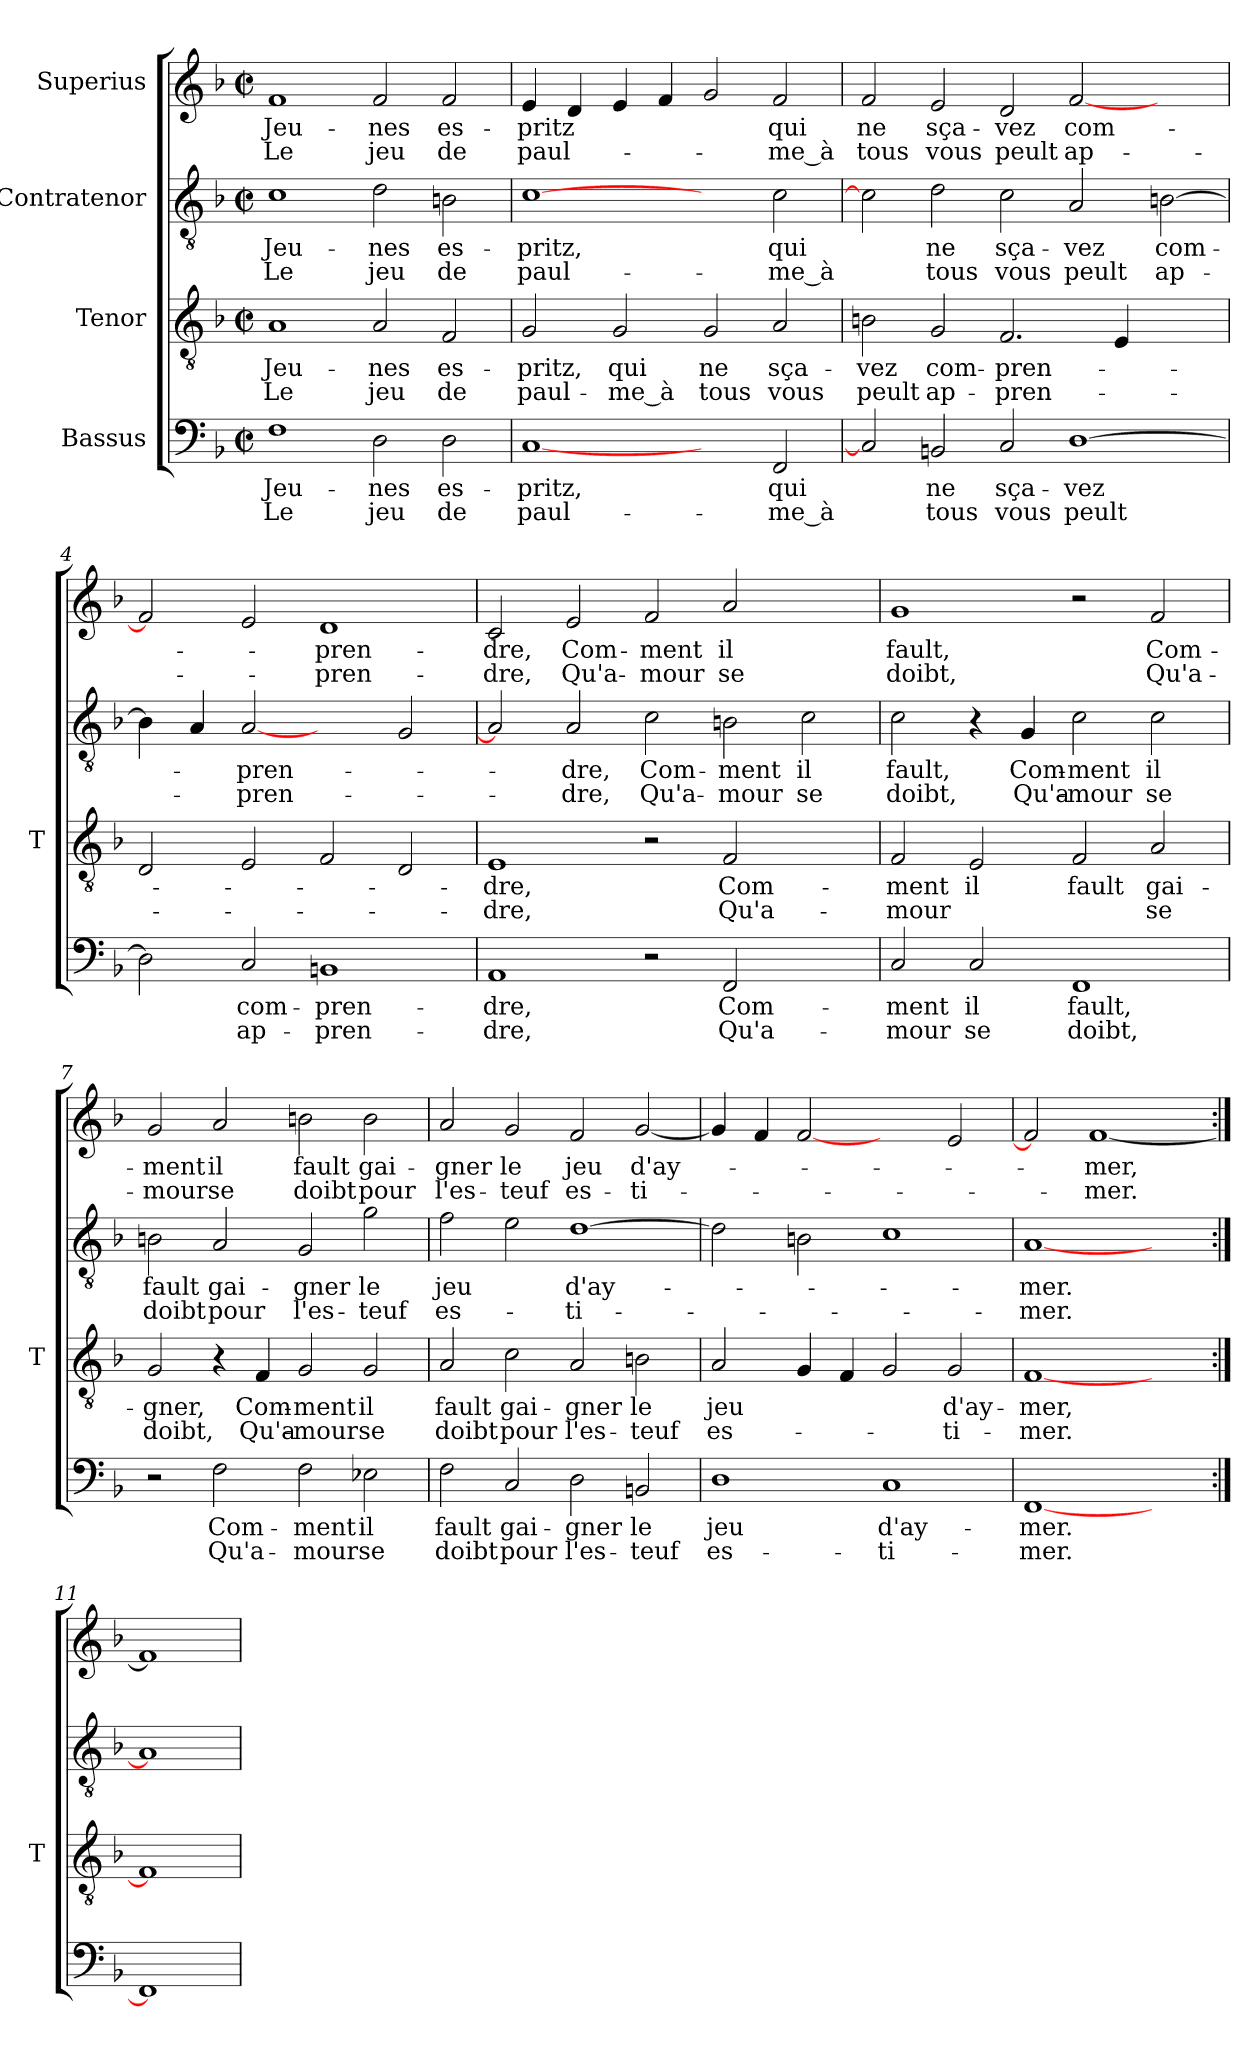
**kern	**text	**text	**kern	**text	**text	**kern	**text	**text	**kern	**text	**text
*part4	*part4	*part4	*part3	*part3	*part3	*part2	*part2	*part2	*part1	*part1	*part1
*staff4	*staff4	*staff4	*staff3	*staff3	*staff3	*staff2	*staff2	*staff2	*staff1	*staff1	*staff1
*I"Bassus	*	*	*I"Tenor	*	*	*I"Contratenor	*	*	*I"Superius	*	*
*	*	*	*I'T	*	*	*	*	*	*	*	*
*clefF4	*	*	*clefGv2	*	*	*clefGv2	*	*	*clefG2	*	*
*k[b-]	*	*	*k[b-]	*	*	*k[b-]	*	*	*k[b-]	*	*
*F:	*	*	*F:	*	*	*F:	*	*	*F:	*	*
*M2/2	*	*	*M2/2	*	*	*M2/2	*	*	*M2/2	*	*
*met(c|)	*	*	*met(c|)	*	*	*met(c|)	*	*	*met(c|)	*	*
=1	=1	=1	=1	=1	=1	=1	=1	=1	=1	=1	=1
1F	Jeu-	-Le	1A	Jeu-	-Le	1c	Jeu-	-Le	1f	Jeu-	-Le
2D	-nes	-jeu	2A	-nes	-jeu	2d	-nes	-jeu	2f	-nes	-jeu
2D	es-	-de	2F	es-	-de	2Bn	es-	-de	2f	es-	-de
=2	=2	=2	=2	=2	=2	=2	=2	=2	=2	=2	=2
[1C	-pritz,	paul-	2G	-pritz,	paul-	[1c	-pritz,	paul-	4e	-pritz	paul-
.	.	.	.	.	.	.	.	.	4d	.	.
.	.	.	2G	-qui	-me_à	.	.	.	4e	.	.
.	.	.	.	.	.	.	.	.	4f	.	.
2ryy	.	.	2G	-ne	-tous	2ryy	.	.	2g	.	.
2FF	-qui	-me_à	2A	sça-	-vous	2c	-qui	-me_à	2f	-qui	-me_à
=3	=3	=3	=3	=3	=3	=3	=3	=3	=3	=3	=3
2C]	.	.	2Bn	-vez	-peult	2c]	.	.	2f	-ne	-tous
2BB	-ne	-tous	2G	com-	ap-	2d	-ne	-tous	2e	sça-	-vous
2C	sça-	-vous	2.F	pren-	pren-	2c	sça-	-vous	2d	-vez	-peult
[1D	-vez	-peult	.	.	.	2A	-vez	-peult	[2f	com-	ap-
.	.	.	4E	.	.	.	.	.	.	.	.
.	.	.	2ryy	.	.	[2Bn	com-	ap-	2ryy	.	.
=4	=4	=4	=4	=4	=4	=4	=4	=4	=4	=4	=4
2D]	.	.	2D	.	.	4B]	.	.	2f]	.	.
.	.	.	.	.	.	4A	.	.	.	.	.
2C	com-	ap-	2E	.	.	[2A	pren-	pren-	2e	.	.
1BB	pren-	pren-	2F	.	.	2ryy	.	.	1d	pren-	pren-
.	.	.	2D	.	.	2G	.	.	.	.	.
=5	=5	=5	=5	=5	=5	=5	=5	=5	=5	=5	=5
1AA	-dre,	-dre,	1E	-dre,	-dre,	2A]	.	.	2c	-dre,	-dre,
.	.	.	.	.	.	2A	-dre,	-dre,	2e	Com-	Qu'a-
2r	.	.	2r	.	.	2c	Com-	Qu'a-	2f	-ment	-mour
2FF	Com-	Qu'a-	2F	Com-	Qu'a-	2Bn	-ment	-mour	2a	-il	-se
2ryy	.	.	2ryy	.	.	2c	-il	-se	2ryy	.	.
=6	=6	=6	=6	=6	=6	=6	=6	=6	=6	=6	=6
2C	-ment	-mour	2F	-ment	-mour	2c	-fault,	-doibt,	1g	-fault,	-doibt,
2C	-il	-se	2E	-il	.	4r	.	.	.	.	.
.	.	.	.	.	.	4G	Com-	Qu'a-	.	.	.
1FF	-fault,	-doibt,	2F	-fault	.	2c	-ment	-mour	2r	.	.
.	.	.	2A	gai-	-se	2c	-il	-se	2f	Com-	Qu'a-
!!LO:PB:g=z
=7	=7	=7	=7	=7	=7	=7	=7	=7	=7	=7	=7
2r	.	.	2G	-gner,	-doibt,	2Bn	-fault	-doibt	2g	-ment	-mour
2F	Com-	Qu'a-	4r	.	.	2A	gai-	-pour	2a	-il	-se
.	.	.	4F	Com-	Qu'a-	.	.	.	.	.	.
2F	-ment	-mour	2G	-ment	-mour	2G	-gner	l'es-	2bn	-fault	-doibt
2E-X	-il	-se	2G	-il	-se	2g	-le	-teuf	2b	gai-	-pour
=8	=8	=8	=8	=8	=8	=8	=8	=8	=8	=8	=8
2F	-fault	-doibt	2A	-fault	-doibt	2f	-jeu	es-	2a	-gner	l'es-
2C	gai-	-pour	2c	gai-	-pour	2e	.	.	2g	-le	-teuf
2D	-gner	l'es-	2A	-gner	l'es-	[1d	d'ay-	ti-	2f	-jeu	es-
2BB	-le	-teuf	2Bn	-le	-teuf	.	.	.	[2g	d'ay-	ti-
=9	=9	=9	=9	=9	=9	=9	=9	=9	=9	=9	=9
1D	-jeu	es-	2A	-jeu	es-	2d]	.	.	4g]	.	.
.	.	.	.	.	.	.	.	.	4f	.	.
.	.	.	4G	.	.	2Bn	.	.	[2f	.	.
.	.	.	4F	.	.	.	.	.	.	.	.
1C	d'ay-	ti-	2G	.	.	1c	.	.	2ryy	.	.
.	.	.	2G	d'ay-	ti-	.	.	.	2e	.	.
=10	=10	=10	=10	=10	=10	=10	=10	=10	=10	=10	=10
[1FF	-mer.	-mer.	[1F	-mer,	-mer.	[1A	-mer.	-mer.	2f]	.	.
.	.	.	.	.	.	.	.	.	[1f	-mer,	-mer.
2ryy	.	.	2ryy	.	.	2ryy	.	.	.	.	.
=11:|!	=11:|!	=11:|!	=11:|!	=11:|!	=11:|!	=11:|!	=11:|!	=11:|!	=11:|!	=11:|!	=11:|!
1FF]	.	.	1F]	.	.	1A]	.	.	1f]	.	.
=	=	=	=	=	=	=	=	=	=	=	=
*-	*-	*-	*-	*-	*-	*-	*-	*-	*-	*-	*-
